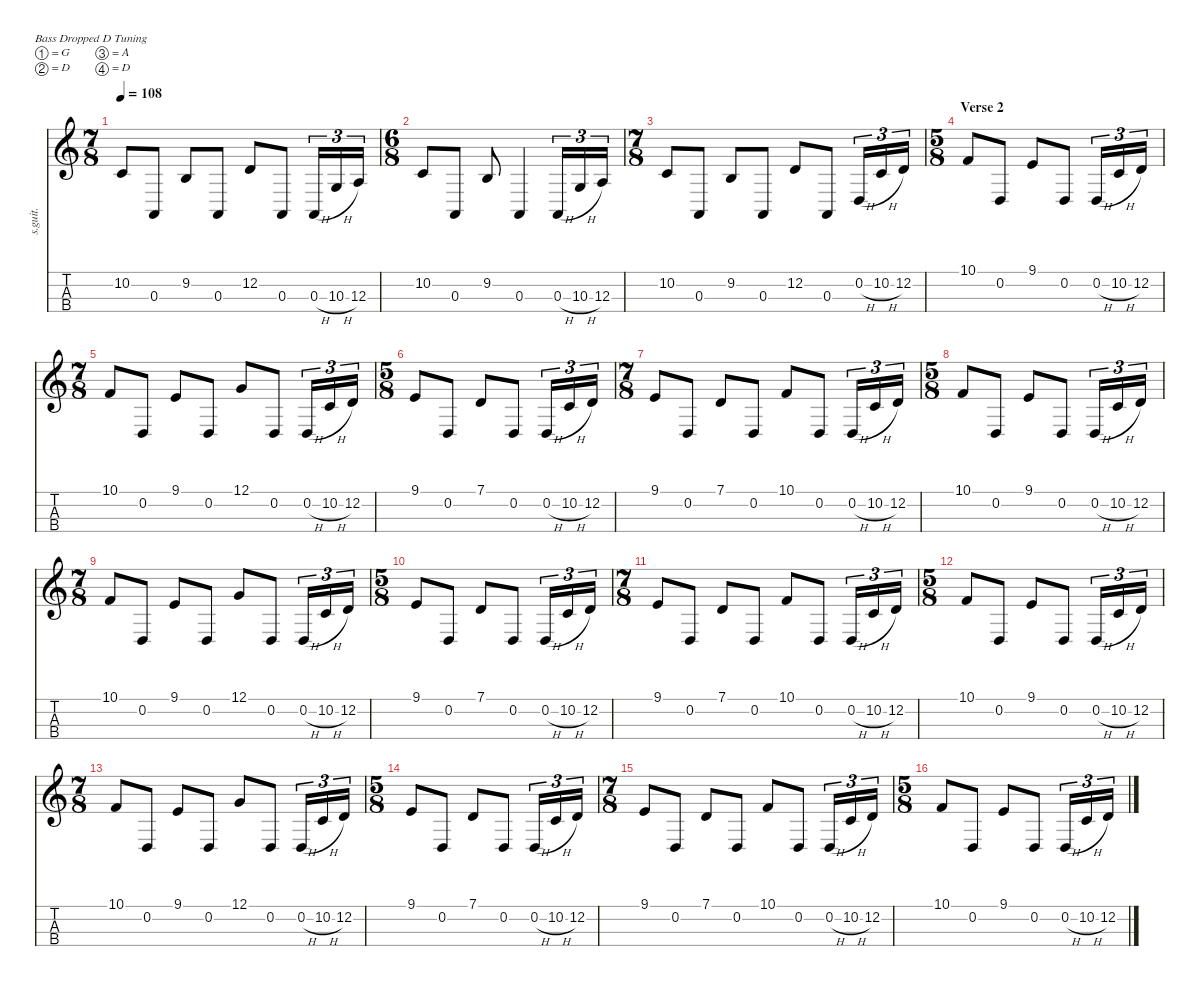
\defaultSystemsLayout 4
\hideDynamics
\bracketExtendMode nobrackets
\track ("Justin Chancellor" "s.guit.") {instrument electricbasspick}
\staff {score tabs}
\tuning (G2 D2 A1 D1)
\ts (7 8)
\beaming (8 2 2 2 2)
\tempo 108
\clef g2
\ks c
10.2.8{lyrics (0 "") lyrics (1 "") lyrics (2 "") lyrics (3 "") lyrics (4 "") dy mf} 0.3.8{lyrics (0 "") lyrics (1 "") lyrics (2 "") lyrics (3 "") lyrics (4 "")} 9.2.8{lyrics (0 "") lyrics (1 "") lyrics (2 "") lyrics (3 "") lyrics (4 "")} 0.3.8{lyrics (0 "") lyrics (1 "") lyrics (2 "") lyrics (3 "") lyrics (4 "")} 12.2.8{lyrics (0 "") lyrics (1 "") lyrics (2 "") lyrics (3 "") lyrics (4 "")} 0.3.8{lyrics (0 "") lyrics (1 "") lyrics (2 "") lyrics (3 "") lyrics (4 "")} 0.3{h}.16{tu (3 2) lyrics (0 "") lyrics (1 "") lyrics (2 "") lyrics (3 "") lyrics (4 "")} 10.3{h}.16{tu (3 2) lyrics (0 "") lyrics (1 "") lyrics (2 "") lyrics (3 "") lyrics (4 "")} 12.3.16{tu (3 2) lyrics (0 "") lyrics (1 "") lyrics (2 "") lyrics (3 "") lyrics (4 "")} |
\ts (6 8)
\beaming (8 2 2 2 2)
10.2.8{lyrics (0 "") lyrics (1 "") lyrics (2 "") lyrics (3 "") lyrics (4 "")} 0.3.8{lyrics (0 "") lyrics (1 "") lyrics (2 "") lyrics (3 "") lyrics (4 "")} 9.2.8{lyrics (0 "") lyrics (1 "") lyrics (2 "") lyrics (3 "") lyrics (4 "")} 0.3.4{lyrics (0 "") lyrics (1 "") lyrics (2 "") lyrics (3 "") lyrics (4 "")} 0.3{h}.16{tu (3 2) lyrics (0 "") lyrics (1 "") lyrics (2 "") lyrics (3 "") lyrics (4 "")} 10.3{h}.16{tu (3 2) lyrics (0 "") lyrics (1 "") lyrics (2 "") lyrics (3 "") lyrics (4 "")} 12.3.16{tu (3 2) lyrics (0 "") lyrics (1 "") lyrics (2 "") lyrics (3 "") lyrics (4 "")} |
\ts (7 8)
\beaming (8 2 2 2 2)
10.2.8{lyrics (0 "") lyrics (1 "") lyrics (2 "") lyrics (3 "") lyrics (4 "")} 0.3.8{lyrics (0 "") lyrics (1 "") lyrics (2 "") lyrics (3 "") lyrics (4 "")} 9.2.8{lyrics (0 "") lyrics (1 "") lyrics (2 "") lyrics (3 "") lyrics (4 "")} 0.3.8{lyrics (0 "") lyrics (1 "") lyrics (2 "") lyrics (3 "") lyrics (4 "")} 12.2.8{lyrics (0 "") lyrics (1 "") lyrics (2 "") lyrics (3 "") lyrics (4 "")} 0.3.8{lyrics (0 "") lyrics (1 "") lyrics (2 "") lyrics (3 "") lyrics (4 "")} 0.2{h}.16{tu (3 2) lyrics (0 "") lyrics (1 "") lyrics (2 "") lyrics (3 "") lyrics (4 "")} 10.2{h}.16{tu (3 2) lyrics (0 "") lyrics (1 "") lyrics (2 "") lyrics (3 "") lyrics (4 "")} 12.2.16{tu (3 2) lyrics (0 "") lyrics (1 "") lyrics (2 "") lyrics (3 "") lyrics (4 "")} |
\ts (5 8)
\beaming (8 2 2 2 2)
\section ("" "Verse 2")
10.1.8{lyrics (0 "") lyrics (1 "") lyrics (2 "") lyrics (3 "") lyrics (4 "")} 0.2.8{lyrics (0 "") lyrics (1 "") lyrics (2 "") lyrics (3 "") lyrics (4 "")} 9.1.8{lyrics (0 "") lyrics (1 "") lyrics (2 "") lyrics (3 "") lyrics (4 "")} 0.2.8{lyrics (0 "") lyrics (1 "") lyrics (2 "") lyrics (3 "") lyrics (4 "")} 0.2{h}.16{tu (3 2) lyrics (0 "") lyrics (1 "") lyrics (2 "") lyrics (3 "") lyrics (4 "")} 10.2{h}.16{tu (3 2) lyrics (0 "") lyrics (1 "") lyrics (2 "") lyrics (3 "") lyrics (4 "")} 12.2.16{tu (3 2) lyrics (0 "") lyrics (1 "") lyrics (2 "") lyrics (3 "") lyrics (4 "")} |
\ts (7 8)
\beaming (8 2 2 2 2)
10.1.8{lyrics (0 "") lyrics (1 "") lyrics (2 "") lyrics (3 "") lyrics (4 "")} 0.2.8{lyrics (0 "") lyrics (1 "") lyrics (2 "") lyrics (3 "") lyrics (4 "")} 9.1.8{lyrics (0 "") lyrics (1 "") lyrics (2 "") lyrics (3 "") lyrics (4 "")} 0.2.8{lyrics (0 "") lyrics (1 "") lyrics (2 "") lyrics (3 "") lyrics (4 "")} 12.1.8{lyrics (0 "") lyrics (1 "") lyrics (2 "") lyrics (3 "") lyrics (4 "")} 0.2.8{lyrics (0 "") lyrics (1 "") lyrics (2 "") lyrics (3 "") lyrics (4 "")} 0.2{h}.16{tu (3 2) lyrics (0 "") lyrics (1 "") lyrics (2 "") lyrics (3 "") lyrics (4 "")} 10.2{h}.16{tu (3 2) lyrics (0 "") lyrics (1 "") lyrics (2 "") lyrics (3 "") lyrics (4 "")} 12.2.16{tu (3 2) lyrics (0 "") lyrics (1 "") lyrics (2 "") lyrics (3 "") lyrics (4 "")} |
\ts (5 8)
\beaming (8 2 2 2 2)
9.1.8{lyrics (0 "") lyrics (1 "") lyrics (2 "") lyrics (3 "") lyrics (4 "")} 0.2.8{lyrics (0 "") lyrics (1 "") lyrics (2 "") lyrics (3 "") lyrics (4 "")} 7.1.8{lyrics (0 "") lyrics (1 "") lyrics (2 "") lyrics (3 "") lyrics (4 "")} 0.2.8{lyrics (0 "") lyrics (1 "") lyrics (2 "") lyrics (3 "") lyrics (4 "")} 0.2{h}.16{tu (3 2) lyrics (0 "") lyrics (1 "") lyrics (2 "") lyrics (3 "") lyrics (4 "")} 10.2{h}.16{tu (3 2) lyrics (0 "") lyrics (1 "") lyrics (2 "") lyrics (3 "") lyrics (4 "")} 12.2.16{tu (3 2) lyrics (0 "") lyrics (1 "") lyrics (2 "") lyrics (3 "") lyrics (4 "")} |
\ts (7 8)
\beaming (8 2 2 2 2)
9.1.8{lyrics (0 "") lyrics (1 "") lyrics (2 "") lyrics (3 "") lyrics (4 "")} 0.2.8{lyrics (0 "") lyrics (1 "") lyrics (2 "") lyrics (3 "") lyrics (4 "")} 7.1.8{lyrics (0 "") lyrics (1 "") lyrics (2 "") lyrics (3 "") lyrics (4 "")} 0.2.8{lyrics (0 "") lyrics (1 "") lyrics (2 "") lyrics (3 "") lyrics (4 "")} 10.1.8{lyrics (0 "") lyrics (1 "") lyrics (2 "") lyrics (3 "") lyrics (4 "")} 0.2.8{lyrics (0 "") lyrics (1 "") lyrics (2 "") lyrics (3 "") lyrics (4 "")} 0.2{h}.16{tu (3 2) lyrics (0 "") lyrics (1 "") lyrics (2 "") lyrics (3 "") lyrics (4 "")} 10.2{h}.16{tu (3 2) lyrics (0 "") lyrics (1 "") lyrics (2 "") lyrics (3 "") lyrics (4 "")} 12.2.16{tu (3 2) lyrics (0 "") lyrics (1 "") lyrics (2 "") lyrics (3 "") lyrics (4 "")} |
\ts (5 8)
\beaming (8 2 2 2 2)
10.1.8{lyrics (0 "") lyrics (1 "") lyrics (2 "") lyrics (3 "") lyrics (4 "")} 0.2.8{lyrics (0 "") lyrics (1 "") lyrics (2 "") lyrics (3 "") lyrics (4 "")} 9.1.8{lyrics (0 "") lyrics (1 "") lyrics (2 "") lyrics (3 "") lyrics (4 "")} 0.2.8{lyrics (0 "") lyrics (1 "") lyrics (2 "") lyrics (3 "") lyrics (4 "")} 0.2{h}.16{tu (3 2) lyrics (0 "") lyrics (1 "") lyrics (2 "") lyrics (3 "") lyrics (4 "")} 10.2{h}.16{tu (3 2) lyrics (0 "") lyrics (1 "") lyrics (2 "") lyrics (3 "") lyrics (4 "")} 12.2.16{tu (3 2) lyrics (0 "") lyrics (1 "") lyrics (2 "") lyrics (3 "") lyrics (4 "")} |
\ts (7 8)
\beaming (8 2 2 2 2)
10.1.8{lyrics (0 "") lyrics (1 "") lyrics (2 "") lyrics (3 "") lyrics (4 "")} 0.2.8{lyrics (0 "") lyrics (1 "") lyrics (2 "") lyrics (3 "") lyrics (4 "")} 9.1.8{lyrics (0 "") lyrics (1 "") lyrics (2 "") lyrics (3 "") lyrics (4 "")} 0.2.8{lyrics (0 "") lyrics (1 "") lyrics (2 "") lyrics (3 "") lyrics (4 "")} 12.1.8{lyrics (0 "") lyrics (1 "") lyrics (2 "") lyrics (3 "") lyrics (4 "")} 0.2.8{lyrics (0 "") lyrics (1 "") lyrics (2 "") lyrics (3 "") lyrics (4 "")} 0.2{h}.16{tu (3 2) lyrics (0 "") lyrics (1 "") lyrics (2 "") lyrics (3 "") lyrics (4 "")} 10.2{h}.16{tu (3 2) lyrics (0 "") lyrics (1 "") lyrics (2 "") lyrics (3 "") lyrics (4 "")} 12.2.16{tu (3 2) lyrics (0 "") lyrics (1 "") lyrics (2 "") lyrics (3 "") lyrics (4 "")} |
\ts (5 8)
\beaming (8 2 2 2 2)
9.1.8{lyrics (0 "") lyrics (1 "") lyrics (2 "") lyrics (3 "") lyrics (4 "")} 0.2.8{lyrics (0 "") lyrics (1 "") lyrics (2 "") lyrics (3 "") lyrics (4 "")} 7.1.8{lyrics (0 "") lyrics (1 "") lyrics (2 "") lyrics (3 "") lyrics (4 "")} 0.2.8{lyrics (0 "") lyrics (1 "") lyrics (2 "") lyrics (3 "") lyrics (4 "")} 0.2{h}.16{tu (3 2) lyrics (0 "") lyrics (1 "") lyrics (2 "") lyrics (3 "") lyrics (4 "")} 10.2{h}.16{tu (3 2) lyrics (0 "") lyrics (1 "") lyrics (2 "") lyrics (3 "") lyrics (4 "")} 12.2.16{tu (3 2) lyrics (0 "") lyrics (1 "") lyrics (2 "") lyrics (3 "") lyrics (4 "")} |
\ts (7 8)
\beaming (8 2 2 2 2)
9.1.8{lyrics (0 "") lyrics (1 "") lyrics (2 "") lyrics (3 "") lyrics (4 "")} 0.2.8{lyrics (0 "") lyrics (1 "") lyrics (2 "") lyrics (3 "") lyrics (4 "")} 7.1.8{lyrics (0 "") lyrics (1 "") lyrics (2 "") lyrics (3 "") lyrics (4 "")} 0.2.8{lyrics (0 "") lyrics (1 "") lyrics (2 "") lyrics (3 "") lyrics (4 "")} 10.1.8{lyrics (0 "") lyrics (1 "") lyrics (2 "") lyrics (3 "") lyrics (4 "")} 0.2.8{lyrics (0 "") lyrics (1 "") lyrics (2 "") lyrics (3 "") lyrics (4 "")} 0.2{h}.16{tu (3 2) lyrics (0 "") lyrics (1 "") lyrics (2 "") lyrics (3 "") lyrics (4 "")} 10.2{h}.16{tu (3 2) lyrics (0 "") lyrics (1 "") lyrics (2 "") lyrics (3 "") lyrics (4 "")} 12.2.16{tu (3 2) lyrics (0 "") lyrics (1 "") lyrics (2 "") lyrics (3 "") lyrics (4 "")} |
\ts (5 8)
\beaming (8 2 2 2 2)
10.1.8{lyrics (0 "") lyrics (1 "") lyrics (2 "") lyrics (3 "") lyrics (4 "")} 0.2.8{lyrics (0 "") lyrics (1 "") lyrics (2 "") lyrics (3 "") lyrics (4 "")} 9.1.8{lyrics (0 "") lyrics (1 "") lyrics (2 "") lyrics (3 "") lyrics (4 "")} 0.2.8{lyrics (0 "") lyrics (1 "") lyrics (2 "") lyrics (3 "") lyrics (4 "")} 0.2{h}.16{tu (3 2) lyrics (0 "") lyrics (1 "") lyrics (2 "") lyrics (3 "") lyrics (4 "")} 10.2{h}.16{tu (3 2) lyrics (0 "") lyrics (1 "") lyrics (2 "") lyrics (3 "") lyrics (4 "")} 12.2.16{tu (3 2) lyrics (0 "") lyrics (1 "") lyrics (2 "") lyrics (3 "") lyrics (4 "")} |
\ts (7 8)
\beaming (8 2 2 2 2)
10.1.8{lyrics (0 "") lyrics (1 "") lyrics (2 "") lyrics (3 "") lyrics (4 "")} 0.2.8{lyrics (0 "") lyrics (1 "") lyrics (2 "") lyrics (3 "") lyrics (4 "")} 9.1.8{lyrics (0 "") lyrics (1 "") lyrics (2 "") lyrics (3 "") lyrics (4 "")} 0.2.8{lyrics (0 "") lyrics (1 "") lyrics (2 "") lyrics (3 "") lyrics (4 "")} 12.1.8{lyrics (0 "") lyrics (1 "") lyrics (2 "") lyrics (3 "") lyrics (4 "")} 0.2.8{lyrics (0 "") lyrics (1 "") lyrics (2 "") lyrics (3 "") lyrics (4 "")} 0.2{h}.16{tu (3 2) lyrics (0 "") lyrics (1 "") lyrics (2 "") lyrics (3 "") lyrics (4 "")} 10.2{h}.16{tu (3 2) lyrics (0 "") lyrics (1 "") lyrics (2 "") lyrics (3 "") lyrics (4 "")} 12.2.16{tu (3 2) lyrics (0 "") lyrics (1 "") lyrics (2 "") lyrics (3 "") lyrics (4 "")} |
\ts (5 8)
\beaming (8 2 2 2 2)
9.1.8{lyrics (0 "") lyrics (1 "") lyrics (2 "") lyrics (3 "") lyrics (4 "")} 0.2.8{lyrics (0 "") lyrics (1 "") lyrics (2 "") lyrics (3 "") lyrics (4 "")} 7.1.8{lyrics (0 "") lyrics (1 "") lyrics (2 "") lyrics (3 "") lyrics (4 "")} 0.2.8{lyrics (0 "") lyrics (1 "") lyrics (2 "") lyrics (3 "") lyrics (4 "")} 0.2{h}.16{tu (3 2) lyrics (0 "") lyrics (1 "") lyrics (2 "") lyrics (3 "") lyrics (4 "")} 10.2{h}.16{tu (3 2) lyrics (0 "") lyrics (1 "") lyrics (2 "") lyrics (3 "") lyrics (4 "")} 12.2.16{tu (3 2) lyrics (0 "") lyrics (1 "") lyrics (2 "") lyrics (3 "") lyrics (4 "")} |
\ts (7 8)
\beaming (8 2 2 2 2)
9.1.8{lyrics (0 "") lyrics (1 "") lyrics (2 "") lyrics (3 "") lyrics (4 "")} 0.2.8{lyrics (0 "") lyrics (1 "") lyrics (2 "") lyrics (3 "") lyrics (4 "")} 7.1.8{lyrics (0 "") lyrics (1 "") lyrics (2 "") lyrics (3 "") lyrics (4 "")} 0.2.8{lyrics (0 "") lyrics (1 "") lyrics (2 "") lyrics (3 "") lyrics (4 "")} 10.1.8{lyrics (0 "") lyrics (1 "") lyrics (2 "") lyrics (3 "") lyrics (4 "")} 0.2.8{lyrics (0 "") lyrics (1 "") lyrics (2 "") lyrics (3 "") lyrics (4 "")} 0.2{h}.16{tu (3 2) lyrics (0 "") lyrics (1 "") lyrics (2 "") lyrics (3 "") lyrics (4 "")} 10.2{h}.16{tu (3 2) lyrics (0 "") lyrics (1 "") lyrics (2 "") lyrics (3 "") lyrics (4 "")} 12.2.16{tu (3 2) lyrics (0 "") lyrics (1 "") lyrics (2 "") lyrics (3 "") lyrics (4 "")} |
\ts (5 8)
\beaming (8 2 2 2 2)
10.1.8{lyrics (0 "") lyrics (1 "") lyrics (2 "") lyrics (3 "") lyrics (4 "")} 0.2.8{lyrics (0 "") lyrics (1 "") lyrics (2 "") lyrics (3 "") lyrics (4 "")} 9.1.8{lyrics (0 "") lyrics (1 "") lyrics (2 "") lyrics (3 "") lyrics (4 "")} 0.2.8{lyrics (0 "") lyrics (1 "") lyrics (2 "") lyrics (3 "") lyrics (4 "")} 0.2{h}.16{tu (3 2) lyrics (0 "") lyrics (1 "") lyrics (2 "") lyrics (3 "") lyrics (4 "")} 10.2{h}.16{tu (3 2) lyrics (0 "") lyrics (1 "") lyrics (2 "") lyrics (3 "") lyrics (4 "")} 12.2.16{tu (3 2) lyrics (0 "") lyrics (1 "") lyrics (2 "") lyrics (3 "") lyrics (4 "")}
